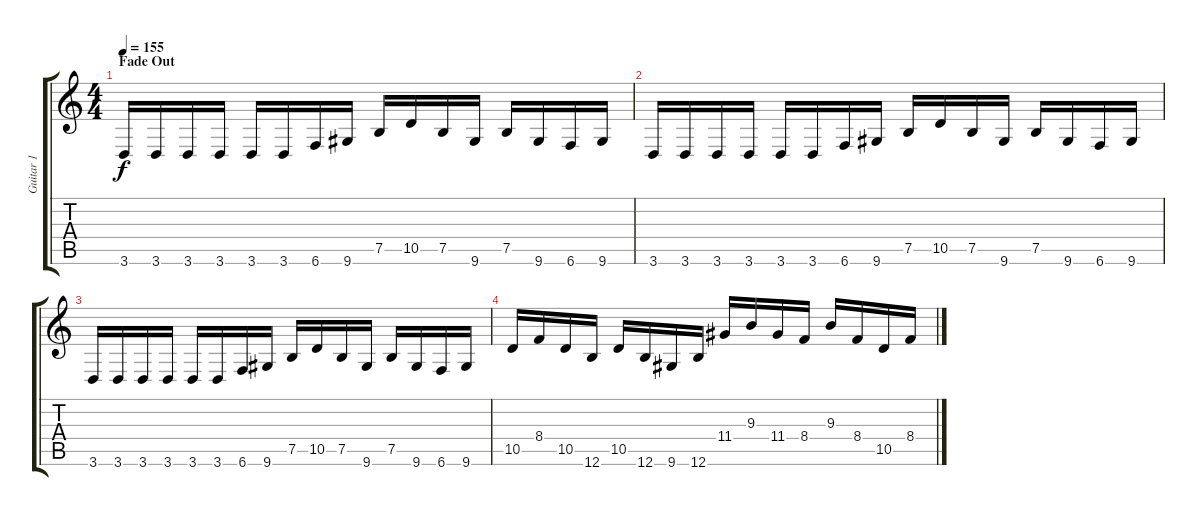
\track ("Guitar 1" "Guitar 1") {instrument distortionguitar}
\staff {score tabs}
\tuning (B3 Gb3 D3 A2 E2 B1) {hide}
\ts (4 4)
\section ("" "Fade Out")
\tempo 155
\clef g2
\ks c
3.6.16{dy f volume 0} 3.6.16 3.6.16 3.6.16 3.6.16 3.6.16 6.6.16 9.6.16 7.5.16 10.5.16 7.5.16 9.6.16 7.5.16 9.6.16 6.6.16 9.6.16 |
3.6.16 3.6.16 3.6.16 3.6.16 3.6.16 3.6.16 6.6.16 9.6.16 7.5.16 10.5.16 7.5.16 9.6.16 7.5.16 9.6.16 6.6.16 9.6.16 |
3.6.16 3.6.16 3.6.16 3.6.16 3.6.16 3.6.16 6.6.16 9.6.16 7.5.16 10.5.16 7.5.16 9.6.16 7.5.16 9.6.16 6.6.16 9.6.16 |
10.5.16 8.4.16 10.5.16 12.6.16 10.5.16 12.6.16 9.6.16 12.6.16 11.4.16 9.3.16 11.4.16 8.4.16 9.3.16 8.4.16 10.5.16 8.4.16
